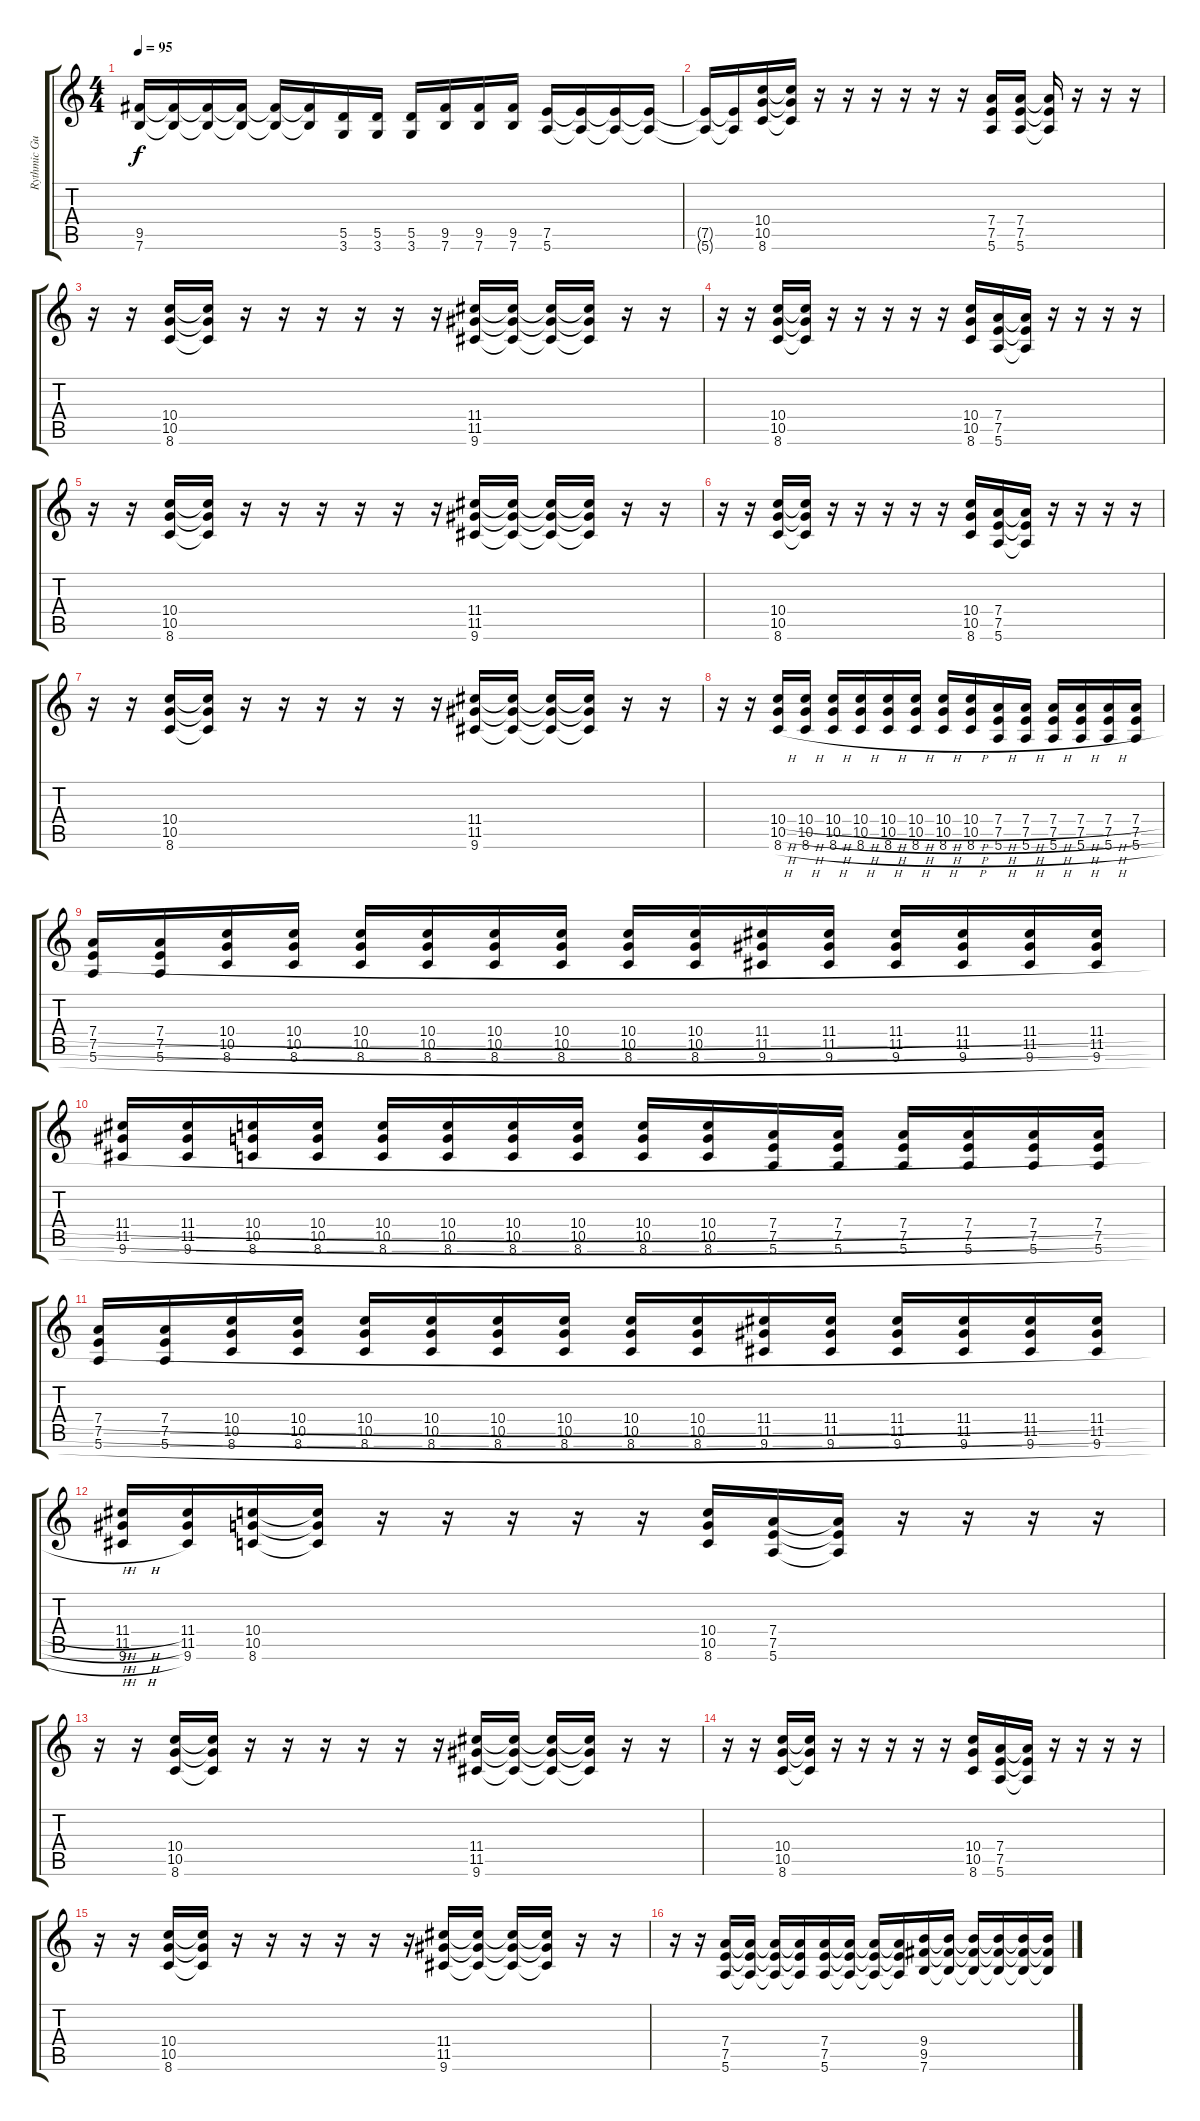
\track ("Rythmic Guitar" "Rythmic Gu") {instrument distortionguitar}
\staff {score tabs}
\tuning (E4 B3 G3 D3 A2 E2) {hide}
\ts (4 4)
\tempo 95
\clef g2
\ks c
(9.5 7.6).16{dy f} (9.5{t} 7.6{t}).16 (9.5{t} 7.6{t}).16 (9.5{t} 7.6{t}).16 (9.5{t} 7.6{t}).16 (9.5{t} 7.6{t}).16 (5.5 3.6).16 (5.5 3.6).16 (5.5 3.6).16 (9.5 7.6).16 (9.5 7.6).16 (9.5 7.6).16 (7.5 5.6).16 (7.5{t} 5.6{t}).16 (7.5{t} 5.6{t}).16 (7.5{t} 5.6{t}).16 |
(7.5{t} 5.6{t}).16 (7.5{t} 5.6{t}).16 (10.4 10.5 8.6).16 (10.4{t} 10.5{t} 8.6{t}).16 r.16 r.16 r.16 r.16 r.16 r.16 (7.4 7.5 5.6).16 (7.4 7.5 5.6).16 (7.4{t} 7.5{t} 5.6{t}).16 r.16 r.16 r.16 |
r.16 r.16 (10.4 10.5 8.6).16 (10.4{t} 10.5{t} 8.6{t}).16 r.16 r.16 r.16 r.16 r.16 r.16 (11.4 11.5 9.6).16 (11.4{t} 11.5{t} 9.6{t}).16 (11.4{t} 11.5{t} 9.6{t}).16 (11.4{t} 11.5{t} 9.6{t}).16 r.16 r.16 |
r.16 r.16 (10.4 10.5 8.6).16 (10.4{t} 10.5{t} 8.6{t}).16 r.16 r.16 r.16 r.16 r.16 (10.4 10.5 8.6).16 (7.4 7.5 5.6).16 (7.4{t} 7.5{t} 5.6{t}).16 r.16 r.16 r.16 r.16 |
r.16 r.16 (10.4 10.5 8.6).16 (10.4{t} 10.5{t} 8.6{t}).16 r.16 r.16 r.16 r.16 r.16 r.16 (11.4 11.5 9.6).16 (11.4{t} 11.5{t} 9.6{t}).16 (11.4{t} 11.5{t} 9.6{t}).16 (11.4{t} 11.5{t} 9.6{t}).16 r.16 r.16 |
r.16 r.16 (10.4 10.5 8.6).16 (10.4{t} 10.5{t} 8.6{t}).16 r.16 r.16 r.16 r.16 r.16 (10.4 10.5 8.6).16 (7.4 7.5 5.6).16 (7.4{t} 7.5{t} 5.6{t}).16 r.16 r.16 r.16 r.16 |
r.16 r.16 (10.4 10.5 8.6).16 (10.4{t} 10.5{t} 8.6{t}).16 r.16 r.16 r.16 r.16 r.16 r.16 (11.4 11.5 9.6).16 (11.4{t} 11.5{t} 9.6{t}).16 (11.4{t} 11.5{t} 9.6{t}).16 (11.4{t} 11.5{t} 9.6{t}).16 r.16 r.16 |
r.16 r.16 (10.4{h} 10.5{h} 8.6{h}).16 (10.4{h} 10.5{h} 8.6{h}).16 (10.4{h} 10.5{h} 8.6{h}).16 (10.4{h} 10.5{h} 8.6{h}).16 (10.4{h} 10.5{h} 8.6{h}).16 (10.4{h} 10.5{h} 8.6{h}).16 (10.4{h} 10.5{h} 8.6{h}).16 (10.4{h} 10.5{h} 8.6{h}).16 (7.4{h} 7.5{h} 5.6{h}).16 (7.4{h} 7.5{h} 5.6{h}).16 (7.4{h} 7.5{h} 5.6{h}).16 (7.4{h} 7.5{h} 5.6{h}).16 (7.4{h} 7.5{h} 5.6{h}).16 (7.4{h} 7.5{h} 5.6{h}).16 |
(7.4{h} 7.5{h} 5.6{h}).16 (7.4{h} 7.5{h} 5.6{h}).16 (10.4{h} 10.5{h} 8.6{h}).16 (10.4{h} 10.5{h} 8.6{h}).16 (10.4{h} 10.5{h} 8.6{h}).16 (10.4{h} 10.5{h} 8.6{h}).16 (10.4{h} 10.5{h} 8.6{h}).16 (10.4{h} 10.5{h} 8.6{h}).16 (10.4{h} 10.5{h} 8.6{h}).16 (10.4{h} 10.5{h} 8.6{h}).16 (11.4{h} 11.5{h} 9.6{h}).16 (11.4{h} 11.5{h} 9.6{h}).16 (11.4{h} 11.5{h} 9.6{h}).16 (11.4{h} 11.5{h} 9.6{h}).16 (11.4{h} 11.5{h} 9.6{h}).16 (11.4{h} 11.5{h} 9.6{h}).16 |
(11.4{h} 11.5{h} 9.6{h}).16 (11.4{h} 11.5{h} 9.6{h}).16 (10.4{h} 10.5{h} 8.6{h}).16 (10.4{h} 10.5{h} 8.6{h}).16 (10.4{h} 10.5{h} 8.6{h}).16 (10.4{h} 10.5{h} 8.6{h}).16 (10.4{h} 10.5{h} 8.6{h}).16 (10.4{h} 10.5{h} 8.6{h}).16 (10.4{h} 10.5{h} 8.6{h}).16 (10.4{h} 10.5{h} 8.6{h}).16 (7.4{h} 7.5{h} 5.6{h}).16 (7.4{h} 7.5{h} 5.6{h}).16 (7.4{h} 7.5{h} 5.6{h}).16 (7.4{h} 7.5{h} 5.6{h}).16 (7.4{h} 7.5{h} 5.6{h}).16 (7.4{h} 7.5{h} 5.6{h}).16 |
(7.4{h} 7.5{h} 5.6{h}).16 (7.4{h} 7.5{h} 5.6{h}).16 (10.4{h} 10.5{h} 8.6{h}).16 (10.4{h} 10.5{h} 8.6{h}).16 (10.4{h} 10.5{h} 8.6{h}).16 (10.4{h} 10.5{h} 8.6{h}).16 (10.4{h} 10.5{h} 8.6{h}).16 (10.4{h} 10.5{h} 8.6{h}).16 (10.4{h} 10.5{h} 8.6{h}).16 (10.4{h} 10.5{h} 8.6{h}).16 (11.4{h} 11.5{h} 9.6{h}).16 (11.4{h} 11.5{h} 9.6{h}).16 (11.4{h} 11.5{h} 9.6{h}).16 (11.4{h} 11.5{h} 9.6{h}).16 (11.4{h} 11.5{h} 9.6{h}).16 (11.4{h} 11.5{h} 9.6{h}).16 |
(11.4{h} 11.5{h} 9.6{h}).16 (11.4 11.5 9.6).16 (10.4 10.5 8.6).16 (10.4{t} 10.5{t} 8.6{t}).16 r.16 r.16 r.16 r.16 r.16 (10.4 10.5 8.6).16 (7.4 7.5 5.6).16 (7.4{t} 7.5{t} 5.6{t}).16 r.16 r.16 r.16 r.16 |
r.16 r.16 (10.4 10.5 8.6).16 (10.4{t} 10.5{t} 8.6{t}).16 r.16 r.16 r.16 r.16 r.16 r.16 (11.4 11.5 9.6).16 (11.4{t} 11.5{t} 9.6{t}).16 (11.4{t} 11.5{t} 9.6{t}).16 (11.4{t} 11.5{t} 9.6{t}).16 r.16 r.16 |
r.16 r.16 (10.4 10.5 8.6).16 (10.4{t} 10.5{t} 8.6{t}).16 r.16 r.16 r.16 r.16 r.16 (10.4 10.5 8.6).16 (7.4 7.5 5.6).16 (7.4{t} 7.5{t} 5.6{t}).16 r.16 r.16 r.16 r.16 |
r.16 r.16 (10.4 10.5 8.6).16 (10.4{t} 10.5{t} 8.6{t}).16 r.16 r.16 r.16 r.16 r.16 r.16 (11.4 11.5 9.6).16 (11.4{t} 11.5{t} 9.6{t}).16 (11.4{t} 11.5{t} 9.6{t}).16 (11.4{t} 11.5{t} 9.6{t}).16 r.16 r.16 |
r.16 r.16 (7.4 7.5 5.6).16 (7.4{t} 7.5{t} 5.6{t}).16 (7.4{t} 7.5{t} 5.6{t}).16 (7.4{t} 7.5{t} 5.6{t}).16 (7.4 7.5 5.6).16 (7.4{t} 7.5{t} 5.6{t}).16 (7.4{t} 7.5{t} 5.6{t}).16 (7.4{t} 7.5{t} 5.6{t}).16 (9.4 9.5 7.6).16 (9.4{t} 9.5{t} 7.6{t}).16 (9.4{t} 9.5{t} 7.6{t}).16 (9.4{t} 9.5{t} 7.6{t}).16 (9.4{t} 9.5{t} 7.6{t}).16 (9.4{t} 9.5{t} 7.6{t}).16
